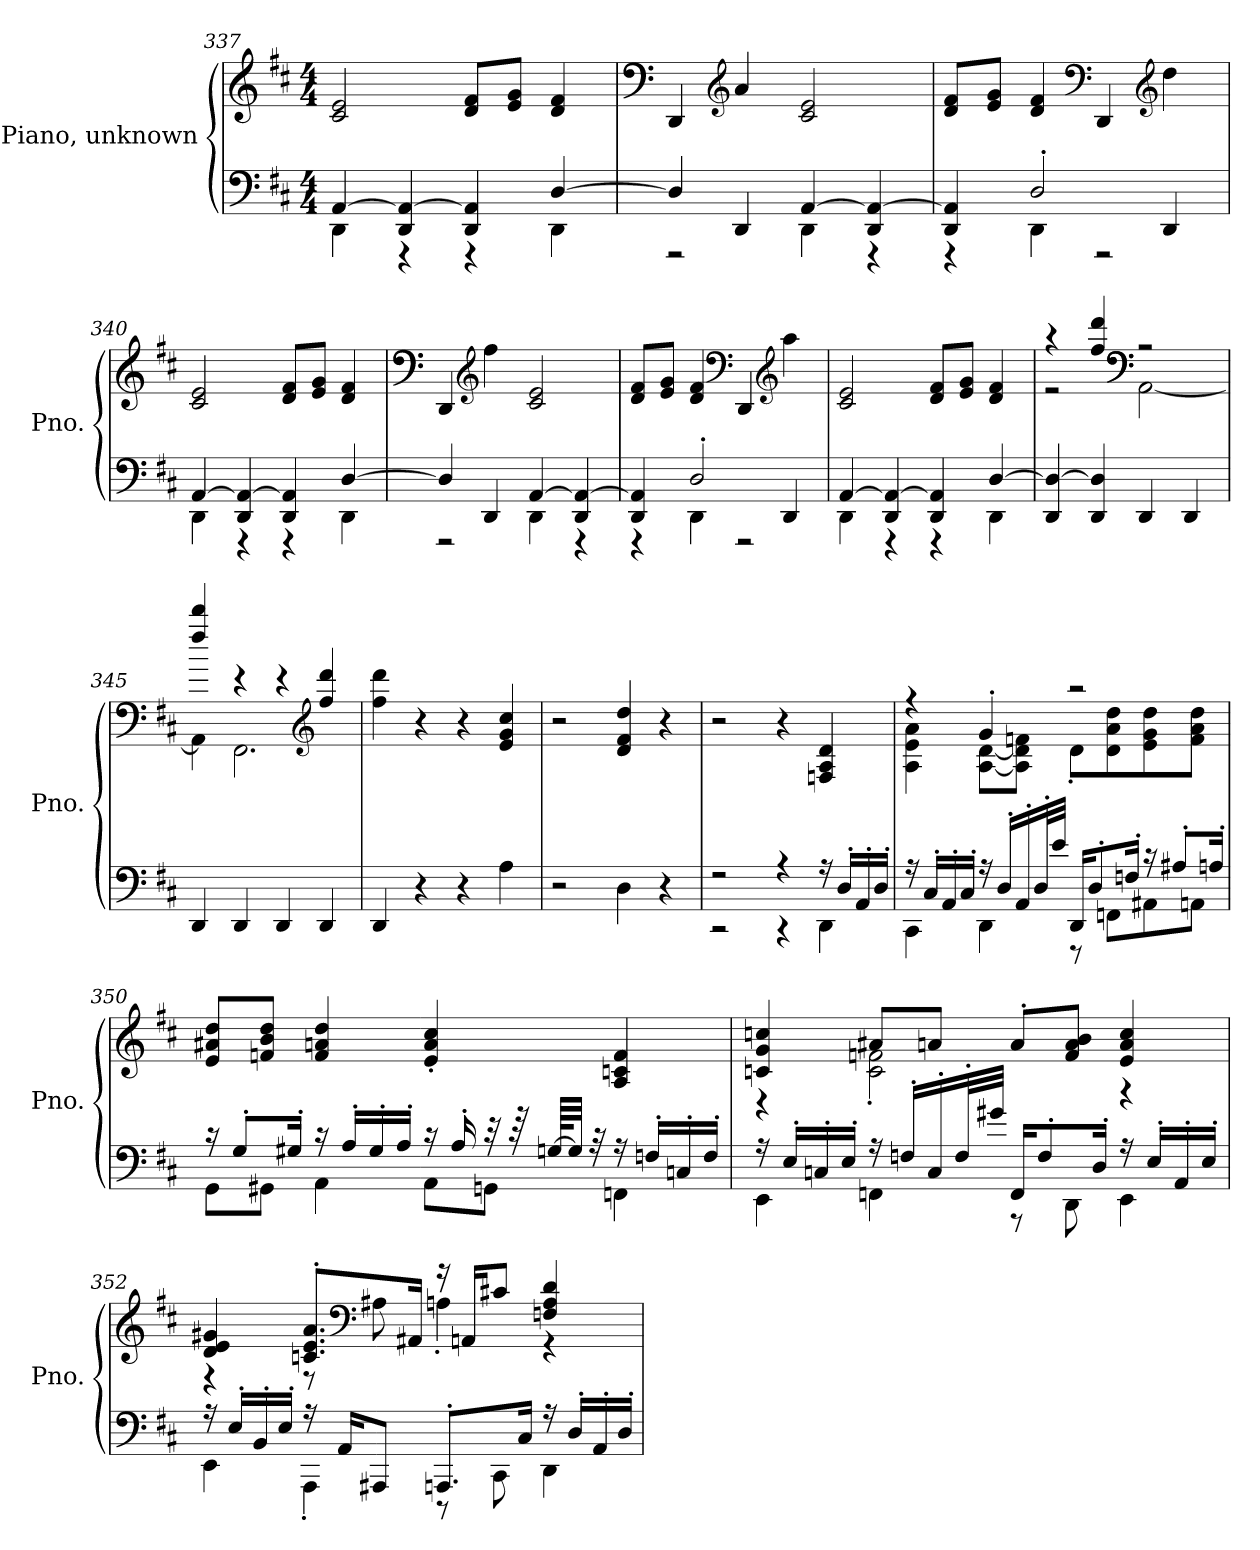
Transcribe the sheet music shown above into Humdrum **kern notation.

**kern	**kern
*part1	*part1
*staff2	*staff1
*I"Piano, unknown	*
*I'Pno.	*
!!LO:LB:g=z
*clefF4	*clefG2
*k[f#c#]	*k[f#c#]
*M4/4	*M4/4
=337	=337
*^	*
[4AA/	4DD\	2c#/ 2e/
4DD/ 4AA/_	4r	.
4DD/ 4AA/]	4r	8d/ 8f#/L
.	.	8e/ 8g/J
[4D/	4DD\	4d/ 4f#/
=338	=338	=338
*	*	*clefF4
4D/]	2r	4DD/
*	*	*clefG2
4DD/	.	4a/
[4AA/	4DD\	2c#/ 2e/
4DD/ 4AA/_	4r	.
=339	=339	=339
4DD/ 4AA/]	4r	8d/ 8f#/L
.	.	8e/ 8g/J
2D'/	4DD\	4d/ 4f#/
*	*	*clefF4
.	2r	4DD/
*	*	*clefG2
4DD/	.	4dd\
=340	=340	=340
[4AA/	4DD\	2c#/ 2e/
4DD/ 4AA/_	4r	.
4DD/ 4AA/]	4r	8d/ 8f#/L
.	.	8e/ 8g/J
[4D/	4DD\	4d/ 4f#/
=341	=341	=341
*	*	*clefF4
4D/]	2r	4DD/
*	*	*clefG2
4DD/	.	4ff#\
[4AA/	4DD\	2c#/ 2e/
4DD/ 4AA/_	4r	.
!!LO:LB:g=z
=342	=342	=342
4DD/ 4AA/]	4r	8d/ 8f#/L
.	.	8e/ 8g/J
2D'/	4DD\	4d/ 4f#/
*	*	*clefF4
.	2r	4DD/
*	*	*clefG2
4DD/	.	4aa\
=343	=343	=343
[4AA/	4DD\	2c#/ 2e/
4DD/ 4AA/_	4r	.
4DD/ 4AA/]	4r	8d/ 8f#/L
.	.	8e/ 8g/J
[4D/	4DD\	4d/ 4f#/
*v	*v	*
=344	=344
*	*^
4DD/ 4D/_	4r	2r
4DD/ 4D/]	4ff#/ 4ddd/	.
*	*clefF4	*
4DD/	2r	[2AA\
4DD/	.	.
=345	=345	=345
4DD/	4ff#/ 4ddd/	4AA\]
4DD/	4r	2.FF#\
4DD/	4r	.
*	*clefG2	*
4DD/	4ff#/ 4ddd/	.
*	*v	*v
=346	=346
4DD/	4ff#\ 4ddd\
4r	4r
4r	4r
4A\	4e/ 4g/ 4cc#/
=347	=347
2r	2r
4D\	4d/ 4f#/ 4dd/
4r	4r
!!LO:LB:g=z
=348	=348
*^	*
2r	2r	2r
4r	4r	4r
16r	4DD\	4Fn/ 4A/ 4d/
16D'/LL	.	.
16AA'/	.	.
16D'/JJ	.	.
=349	=349	=349
*	*	*^
16r	4CC#\	4r	4A\ 4e\ 4a\
16C#'/LL	.	.	.
16AA'/	.	.	.
16C#'/JJ	.	.	.
16r	4DD\	4g'/	[8A\ [8d\L
16D'/LL	.	.	.
16AA'/	.	.	8A\] 8d\] 8fn\J
32D'/L	.	.	.
32e/JJJ	.	.	.
16DD/KL	8r	2r	8d'\L
8D'/	.	.	.
.	8FFn\L	.	8d\ 8a\ 8dd\
16Fn'/Jk	.	.	.
16r	8AA#X\	.	8e\ 8g\ 8dd\
8A#X'/L	.	.	.
.	8AAn\J	.	8f\ 8a\ 8dd\J
16An'/Jk	.	.	.
*	*	*v	*v
!!LO:LB:g=z
=350	=350	=350
16r	8GG\L	8e/ 8a#X/ 8dd/L
8G'/L	.	.
.	8GG#X\J	8fn/ 8b/ 8dd/J
16G#X'/Jk	.	.
16r	4AA\	4f/ 4an/ 4dd/
16A'/LL	.	.
16G#'/	.	.
16A'/JJ	.	.
16r	8AA\L	4e/' 4a/' 4cc#/'
16A'/	.	.
32r	8GGn\J	.
64r	.	.
[64Gn/KLLL	.	.
32G/JJJ]	.	.
32r	.	.
16r	4FFn\	4A/ 4cn/ 4f/
16Fn'/LL	.	.
16Cn'/	.	.
16F'/JJ	.	.
=351	=351	=351
*	*	*^
16r	4EE\	4cn/ 4g/ 4ccn/	4r
16E'/LL	.	.	.
16Cn'/	.	.	.
16E'/JJ	.	.	.
16r	4FFn\	8a#X/L	2c\' 2fn\'
16Fn'/LL	.	.	.
16C'/	.	8an/J	.
32F'/L	.	.	.
32g#X/JJJ	.	.	.
16FF/KL	8r	8a'/L	.
8F'/	.	.	.
.	8DD\	8f/ 8a/ 8b/J	.
16D'/Jk	.	.	.
16r	4EE\	4e/ 4a/ 4cc/	4r
16E'/LL	.	.	.
16AA'/	.	.	.
16E'/JJ	.	.	.
!!LO:LB:g=z	!!
=352	=352	=352	=352
16r	4EE\	4d/ 4e/ 4g#X/	4r
16E'/LL	.	.	.
16BB'/	.	.	.
16E'/JJ	.	.	.
16r	4AAA'\	8.cn/' 8.e/' 8.a/'L	8r
16AA/KL	.	.	.
*	*	*clefF4	*
8AAA#X/J	.	.	8A#X\
.	.	16AA#X/Jk	.
8.AAAn'/L	8r	16r	4An'\
.	.	16AAn/KL	.
.	8CC#\	8c#X/J	.
16C#/Jk	.	.	.
16r	4DD\	4Fn/ 4A/ 4d/	4r
16D'/LL	.	.	.
16AA'/	.	.	.
16D'/JJ	.	.	.
*v	*v	*	*
*	*v	*v
=	=
*-	*-
